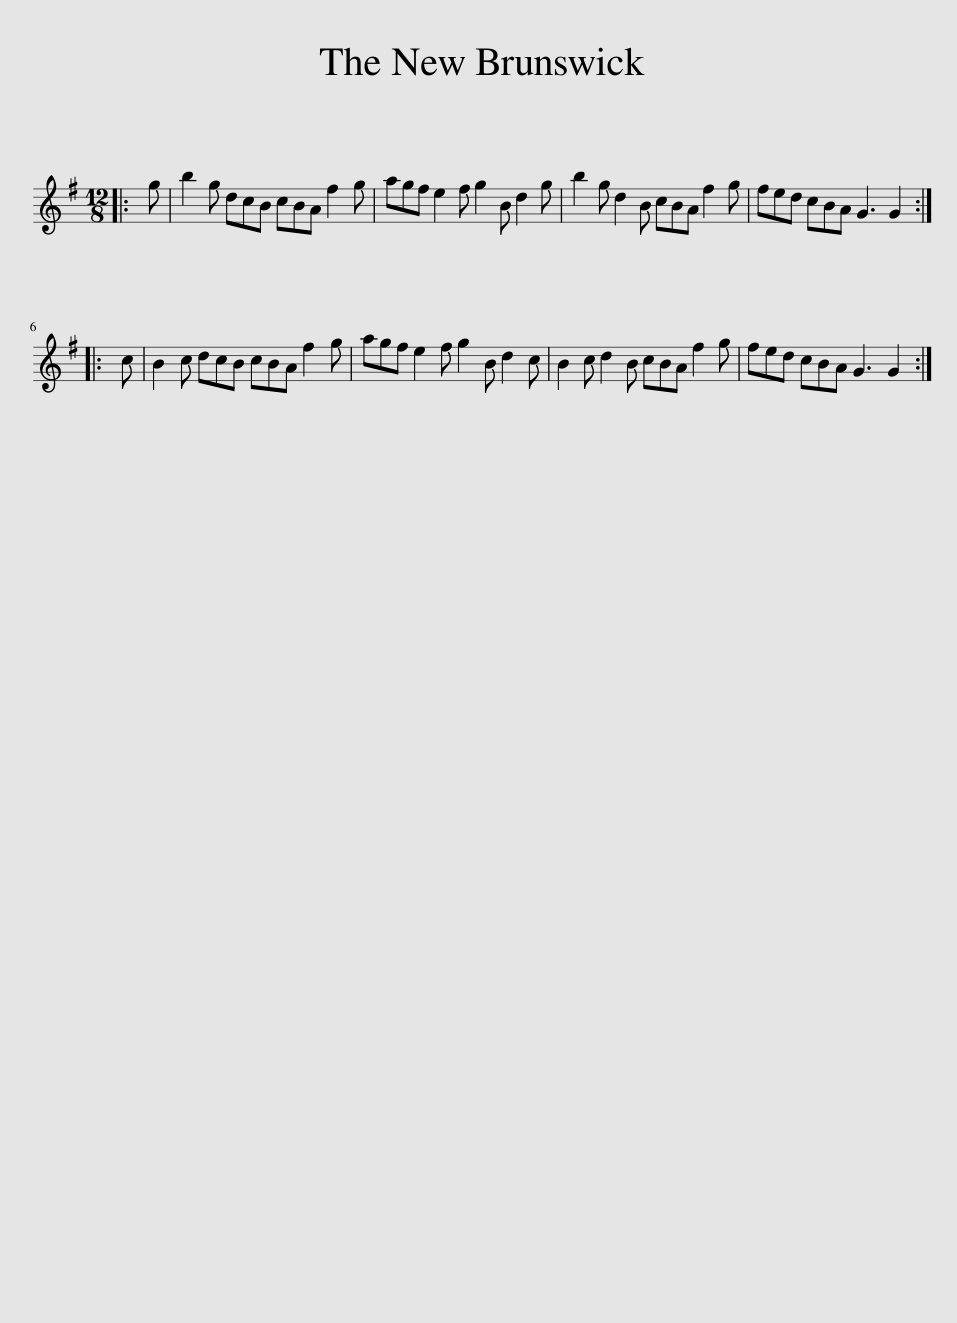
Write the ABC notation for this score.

X:1
L:1/8
M:12/8
I:linebreak $
K:G
V:1 treble
V:1
|: g | b2 g dcB cBA f2 g | agf e2 f g2 B d2 g | b2 g d2 B cBA f2 g | fed cBA G3 G2 ::$ %5
 c | B2 c dcB cBA f2 g | agf e2 f g2 B d2 c | B2 c d2 B cBA f2 g | fed cBA G3 G2 :| %10
